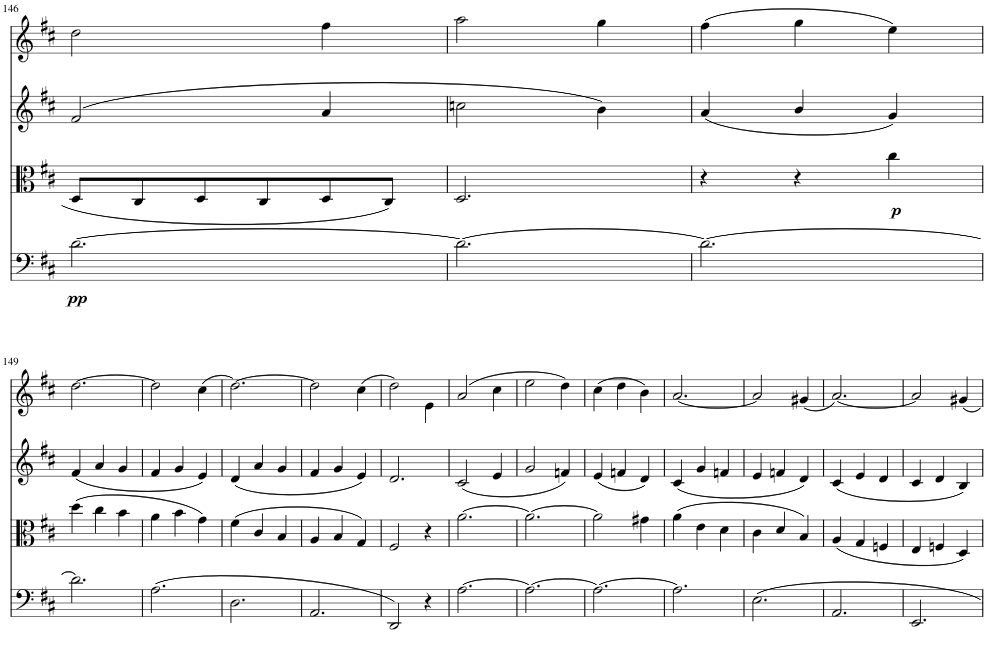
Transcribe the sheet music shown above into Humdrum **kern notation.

**kern	**dynam	**kern	**dynam	**kern	**kern
*part4	*part4	*part3	*part3	*part2	*part1
*staff4	*staff4	*staff3	*staff3	*staff2	*staff1
*I"Piano	*	*I"Piano	*	*I"Piano	*I"Piano
*I'Pno	*	*I'Pno	*	*I'Pno	*I'Pno
!!LO:PB:g=z
*clefF4	*	*clefC3	*	*clefG2	*clefG2
*k[f#c#]	*	*k[f#c#]	*	*k[f#c#]	*k[f#c#]
*M3/4	*	*M3/4	*	*M3/4	*M3/4
=146	=146	=146	=146	=146	=146
!	!LO:DY:b	!	!	!	!
[2.d\	pp	8D/L	.	(2f#/	2dd\
.	.	8C#/	.	.	.
.	.	8D/	.	.	.
.	.	8C#/	.	.	.
.	.	8D/	.	4a/	4ff#\
.	.	8C#/J	.	.	.
=147	=147	=147	=147	=147	=147
2.d\_	.	2.D/	.	2ccn\	2aa\
.	.	.	.	4b\)	4gg\
=148	=148	=148	=148	=148	=148
2.d\_	.	4r	.	(4a/	(4ff#\
.	.	4r	.	4b/	4gg\
!	!	!	!LO:DY:b	!	!
.	.	4cc#\	p	4g/)	4ee\)
!!LO:LB:g=z
=149	=149	=149	=149	=149	=149
2.d\]	.	(4dd\	.	(4f#/	[2.dd\
.	.	4cc#\	.	4a/	.
.	.	4b\	.	4g/	.
=150	=150	=150	=150	=150	=150
(2.A\	.	4a\	.	4f#/	2dd\]
.	.	4b\	.	4g/	.
.	.	4g\)	.	4e/)	(4cc#\
=151	=151	=151	=151	=151	=151
2.D\	.	(4f#\	.	(4d/	[2.dd\)
.	.	4c#/	.	4a/	.
.	.	4B/	.	4g/	.
=152	=152	=152	=152	=152	=152
2.AA/	.	4A/	.	4f#/	2dd\]
.	.	4B/	.	4g/	.
.	.	4G/)	.	4e/)	(4cc#\
=153	=153	=153	=153	=153	=153
2DD/)	.	2F#/	.	2.d/	2dd\)
4r	.	4r	.	.	4e\
=154	=154	=154	=154	=154	=154
[2.A\	.	[2.a\	.	(2c#/	(2a/
.	.	.	.	4e/	4cc#\
=155	=155	=155	=155	=155	=155
2.A\_	.	2.a\_	.	2g/	2ee\
.	.	.	.	4fn/)	4dd\)
=156	=156	=156	=156	=156	=156
2.A\_	.	2a\]	.	(4e/	(4cc#\
.	.	.	.	4fn/	4dd\
.	.	4g#X\	.	4d/)	4b\)
=157	=157	=157	=157	=157	=157
2.A\]	.	(4a\	.	(4c#/	[2.a/
.	.	4e\	.	4g/	.
.	.	4d\	.	4fn/	.
=158	=158	=158	=158	=158	=158
2.E\	.	4c#\	.	4e/	2a/]
.	.	4d/	.	4fn/	.
.	.	4B/)	.	4d/)	(4g#X/
=159	=159	=159	=159	=159	=159
2.AA/	.	(4A/	.	(4c#/	[2.a/)
.	.	4G/	.	4e/	.
.	.	4Fn/	.	4d/	.
=160	=160	=160	=160	=160	=160
2.EE/	.	4E/	.	4c#/	2a/]
.	.	4Fn/	.	4d/	.
.	.	4D/)	.	4B/)	4g#X/
=	=	=	=	=	=
*-	*-	*-	*-	*-	*-
